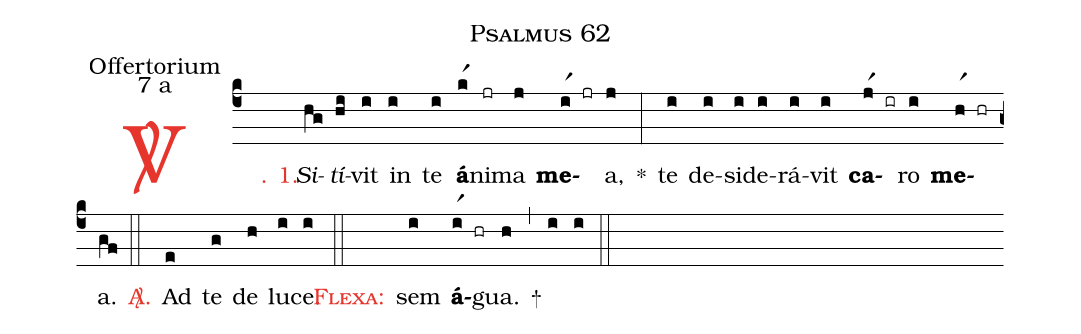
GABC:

name: Psalmus 62;
office-part: Offertorium;
mode: 7;
mode-differentia: a;
%%
(c4)

<c><sp>V/</sp>. 1.</c>() <i>Si</i>(hg)<i>tí</i>(hi)vit(i) in(i) te(i) <b>á</b>(kr1)ni(jr)ma(j) <b>me</b>(ir1 jr)a,(j) *(:) te(i) de(i)si(i)de(i)rá(i)vit(i) <b>ca</b>(jr1 ir)ro(i) <b>me</b>(hr1 hr)a.(gf)

(::)

<c><sp>A/</sp>.</c>() Ad(e) te(g) de(h) lu(i)ce.(i)

(::)

<c><sc>Flexa:</sc></c>() sem(i) <b>á</b>(ir1 hr)gua.(h) +(,) (i) (i)

(::)
